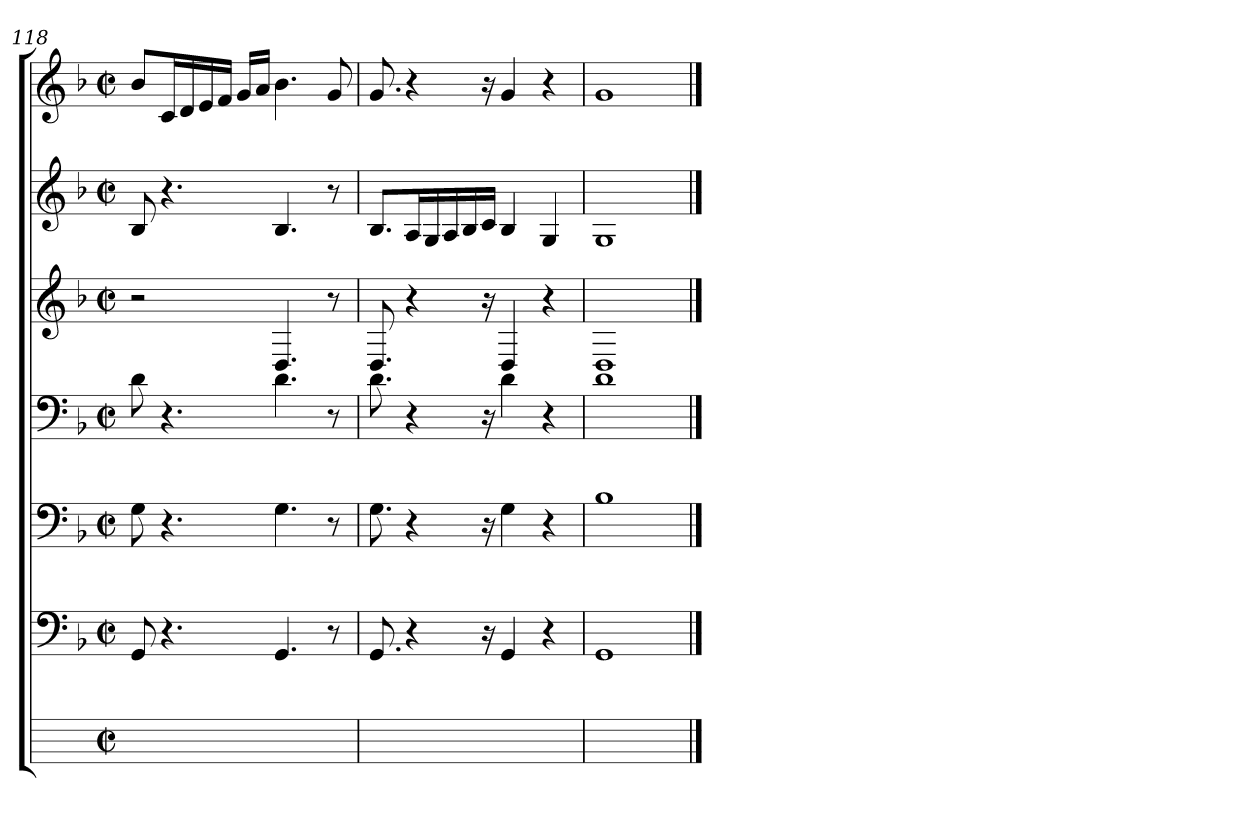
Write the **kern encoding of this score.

**kern	**kern	**kern	**kern	**kern	**kern	**kern
*part7	*part6	*part5	*part4	*part3	*part2	*part1
*staff7	*staff6	*staff5	*staff4	*staff3	*staff2	*staff1
*	*clefF4	*clefF4	*clefF4	*clefG2	*clefG2	*clefG2
*	*k[b-]	*k[b-]	*k[b-]	*k[b-]	*k[b-]	*k[b-]
*	*F:	*F:	*F:	*F:	*F:	*F:
*M2/2	*M2/2	*M2/2	*M2/2	*M2/2	*M2/2	*M2/2
*met(c|)	*met(c|)	*met(c|)	*met(c|)	*met(c|)	*met(c|)	*met(c|)
=118	=118	=118	=118	=118	=118	=118
1ryy	8GG	8Gi	8d	2r	8B-	8b-L
.	4.r	4.r	4.r	.	4.r	16cjL
.	.	.	.	.	.	16dj
.	.	.	.	.	.	16ej
.	.	.	.	.	.	16fjJJ
.	.	.	.	.	.	16gjLL
.	.	.	.	.	.	16ajJJ
.	4.GGi	4.Gi	4.di	4.Di	4.B-	4.b-
.	8r	8r	8r	8r	8r	8g
=119	=119	=119	=119	=119	=119	=119
1ryy	8.GGi	8.Gi	8.di	8.Di	8.B-L	8.g
.	4r	4r	4r	4r	16AjL	4r
.	.	.	.	.	16Gj	.
.	.	.	.	.	16Aj	.
.	.	.	.	.	16B-j	.
.	16r	16r	16r	16r	16cjJJ	16r
.	4GGi	4Gi	4di	4Di	4B-i	4gi
.	4r	4r	4r	4r	4G	4r
=120	=120	=120	=120	=120	=120	=120
1ryy	1GGi	1B-Z	1di	1Di	1G	1gi
==	==	==	==	==	==	==
*-	*-	*-	*-	*-	*-	*-
